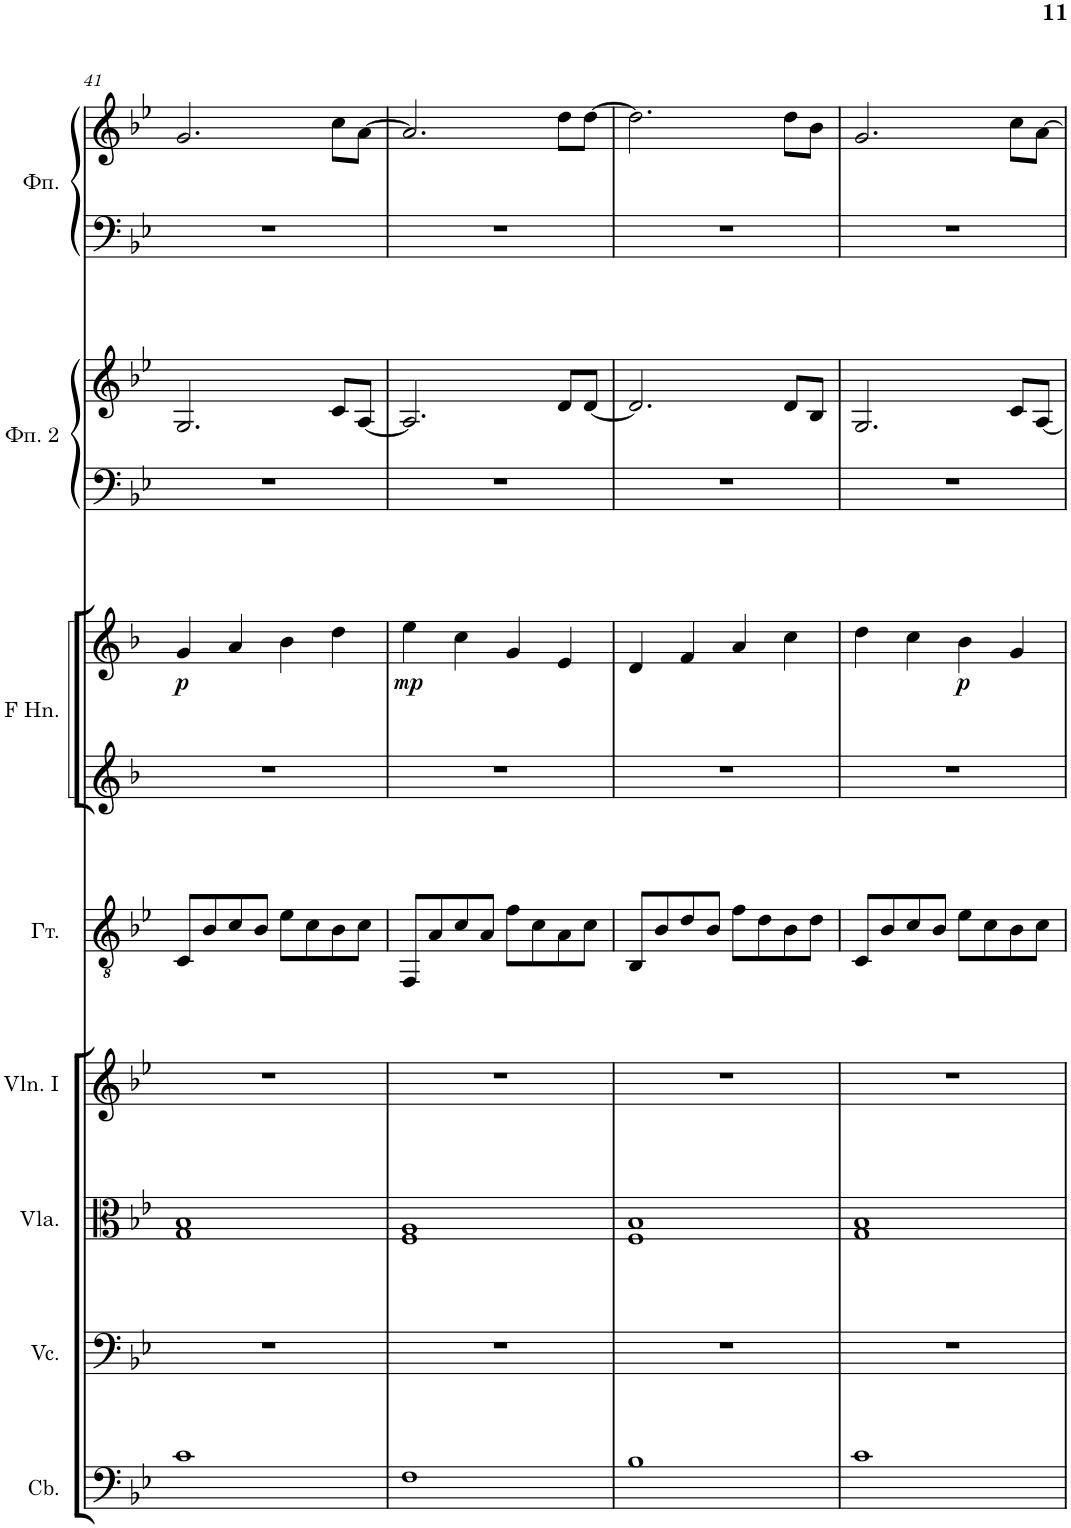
**kern	**kern	**kern	**kern	**kern	**kern	**kern	**dynam	**kern	**kern	**kern	**kern
*part8	*part7	*part6	*part5	*part4	*part3	*part3	*part3	*part2	*part2	*part1	*part1
*staff11	*staff10	*staff9	*staff8	*staff7	*staff6	*staff5	*staff5/6	*staff4	*staff3	*staff2	*staff1
*I"Contrabasses	*I"Violoncellos	*I"Violas	*I"Violins I	*I"Акустическая гитара	*I"Horns in F	*	*	*I"Фортепиано 2	*	*I"Фортепиано	*
*I'Cb.	*I'Vc.	*I'Vla.	*I'Vln. I	*	*	*	*	*	*	*	*
!!LO:PB:g=z
*clefF4	*clefF4	*clefC3	*clefG2	*clefGv2	*clefG2	*clefG2	*	*clefF4	*clefG2	*clefF4	*clefG2
*Trd7c12	*	*	*	*	*Trd4c7	*Trd4c7	*	*	*	*	*
*k[b-e-]	*k[b-e-]	*k[b-e-]	*k[b-e-]	*k[b-e-]	*k[b-]	*k[b-]	*	*k[b-e-]	*k[b-e-]	*k[b-e-]	*k[b-e-]
*M4/4	*M4/4	*M4/4	*M4/4	*M4/4	*M4/4	*M4/4	*	*M4/4	*M4/4	*M4/4	*M4/4
=41	=41	=41	=41	=41	=41	=41	=41	=41	=41	=41	=41
!	!	!	!	!	!	!	!LO:DY:b	!	!	!	!
1c	1r	1G 1B-	1r	8C/L	1r	4g/	p	1r	2.G/	1r	2.g/
.	.	.	.	8B-/	.	.	.	.	.	.	.
.	.	.	.	8c/	.	4a/	.	.	.	.	.
.	.	.	.	8B-/J	.	.	.	.	.	.	.
.	.	.	.	8e-\L	.	4b-\	.	.	.	.	.
.	.	.	.	8c\	.	.	.	.	.	.	.
.	.	.	.	8B-\	.	4dd\	.	.	8c/L	.	8cc\L
.	.	.	.	8c\J	.	.	.	.	[8A/J	.	[8a\J
=42	=42	=42	=42	=42	=42	=42	=42	=42	=42	=42	=42
!	!	!	!	!	!	!	!LO:DY:b	!	!	!	!
1F	1r	1F 1A	1r	8FF/L	1r	4ee\	mp	1r	2.A/]	1r	2.a/]
.	.	.	.	8A/	.	.	.	.	.	.	.
.	.	.	.	8c/	.	4cc\	.	.	.	.	.
.	.	.	.	8A/J	.	.	.	.	.	.	.
.	.	.	.	8f\L	.	4g/	.	.	.	.	.
.	.	.	.	8c\	.	.	.	.	.	.	.
.	.	.	.	8A\	.	4e/	.	.	8d/L	.	8dd\L
.	.	.	.	8c\J	.	.	.	.	[8d/J	.	[8dd\J
=43	=43	=43	=43	=43	=43	=43	=43	=43	=43	=43	=43
1B-	1r	1F 1B-	1r	8BB-/L	1r	4d/	.	1r	2.d/]	1r	2.dd\]
.	.	.	.	8B-/	.	.	.	.	.	.	.
.	.	.	.	8d/	.	4f/	.	.	.	.	.
.	.	.	.	8B-/J	.	.	.	.	.	.	.
.	.	.	.	8f\L	.	4a/	.	.	.	.	.
.	.	.	.	8d\	.	.	.	.	.	.	.
.	.	.	.	8B-\	.	4cc\	.	.	8d/L	.	8dd\L
.	.	.	.	8d\J	.	.	.	.	8B-/J	.	8b-\J
=44	=44	=44	=44	=44	=44	=44	=44	=44	=44	=44	=44
1c	1r	1G 1B-	1r	8C/L	1r	4dd\	.	1r	2.G/	1r	2.g/
.	.	.	.	8B-/	.	.	.	.	.	.	.
.	.	.	.	8c/	.	4cc\	.	.	.	.	.
.	.	.	.	8B-/J	.	.	.	.	.	.	.
!	!	!	!	!	!	!	!LO:DY:b	!	!	!	!
.	.	.	.	8e-\L	.	4b-\	p	.	.	.	.
.	.	.	.	8c\	.	.	.	.	.	.	.
.	.	.	.	8B-\	.	4g/	.	.	8c/L	.	8cc\L
.	.	.	.	8c\J	.	.	.	.	[8A/J	.	[8a\J
=	=	=	=	=	=	=	=	=	=	=	=
*-	*-	*-	*-	*-	*-	*-	*-	*-	*-	*-	*-
